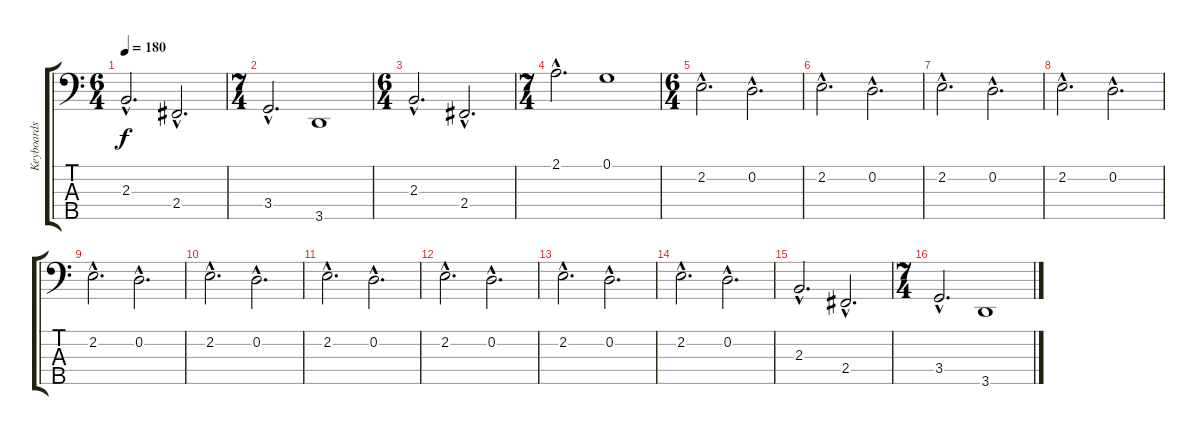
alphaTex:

\track ("Keyboards 1 Left" "Keyboards ") {instrument electricbassfinger}
\staff {score tabs}
\tuning (G2 D2 A1 E1 B0) {hide}
\ts (6 4)
\tempo 180
\clef f4
\ks c
2.3{hac}.2{d dy f} 2.4{hac}.2{d} |
\ts (7 4)
3.4{hac}.2{d} 3.5.1 |
\ts (6 4)
2.3{hac}.2{d} 2.4{hac}.2{d} |
\ts (7 4)
2.1{hac}.2{d} 0.1.1 |
\ts (6 4)
2.2{hac}.2{d} 0.2{hac}.2{d} |
2.2{hac}.2{d} 0.2{hac}.2{d} |
2.2{hac}.2{d} 0.2{hac}.2{d} |
2.2{hac}.2{d} 0.2{hac}.2{d} |
2.2{hac}.2{d} 0.2{hac}.2{d} |
2.2{hac}.2{d} 0.2{hac}.2{d} |
2.2{hac}.2{d} 0.2{hac}.2{d} |
2.2{hac}.2{d} 0.2{hac}.2{d} |
2.2{hac}.2{d} 0.2{hac}.2{d} |
2.2{hac}.2{d} 0.2{hac}.2{d} |
2.3{hac}.2{d} 2.4{hac}.2{d} |
\ts (7 4)
3.4{hac}.2{d} 3.5.1
